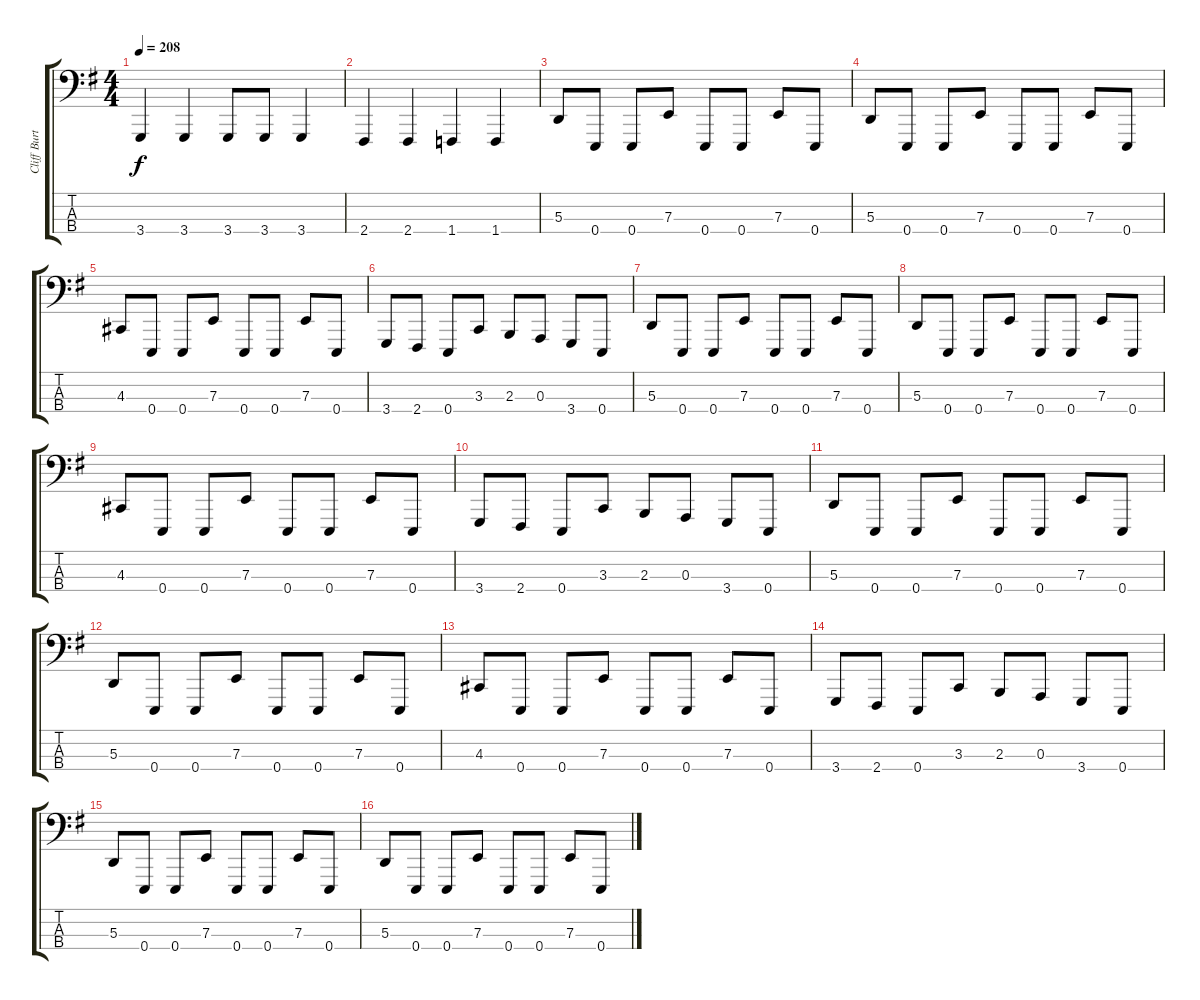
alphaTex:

\track ("Cliff Burton" "Cliff Burt") {instrument stringensemble1}
\staff {score tabs}
\tuning (G2 D2 A1 E1) {hide}
\ts (4 4)
\tempo 208
\clef f4
\ks eminor
3.4.4{dy f} 3.4.4 3.4.8 3.4.8 3.4.4 |
2.4.4 2.4.4 1.4.4 1.4.4 |
5.3.8 0.4.8 0.4.8 7.3.8 0.4.8 0.4.8 7.3.8 0.4.8 |
5.3.8 0.4.8 0.4.8 7.3.8 0.4.8 0.4.8 7.3.8 0.4.8 |
4.3.8 0.4.8 0.4.8 7.3.8 0.4.8 0.4.8 7.3.8 0.4.8 |
3.4.8 2.4.8 0.4.8 3.3.8 2.3.8 0.3.8 3.4.8 0.4.8 |
5.3.8 0.4.8 0.4.8 7.3.8 0.4.8 0.4.8 7.3.8 0.4.8 |
5.3.8 0.4.8 0.4.8 7.3.8 0.4.8 0.4.8 7.3.8 0.4.8 |
4.3.8 0.4.8 0.4.8 7.3.8 0.4.8 0.4.8 7.3.8 0.4.8 |
3.4.8 2.4.8 0.4.8 3.3.8 2.3.8 0.3.8 3.4.8 0.4.8 |
5.3.8 0.4.8 0.4.8 7.3.8 0.4.8 0.4.8 7.3.8 0.4.8 |
5.3.8 0.4.8 0.4.8 7.3.8 0.4.8 0.4.8 7.3.8 0.4.8 |
4.3.8 0.4.8 0.4.8 7.3.8 0.4.8 0.4.8 7.3.8 0.4.8 |
3.4.8 2.4.8 0.4.8 3.3.8 2.3.8 0.3.8 3.4.8 0.4.8 |
5.3.8 0.4.8 0.4.8 7.3.8 0.4.8 0.4.8 7.3.8 0.4.8 |
5.3.8 0.4.8 0.4.8 7.3.8 0.4.8 0.4.8 7.3.8 0.4.8
